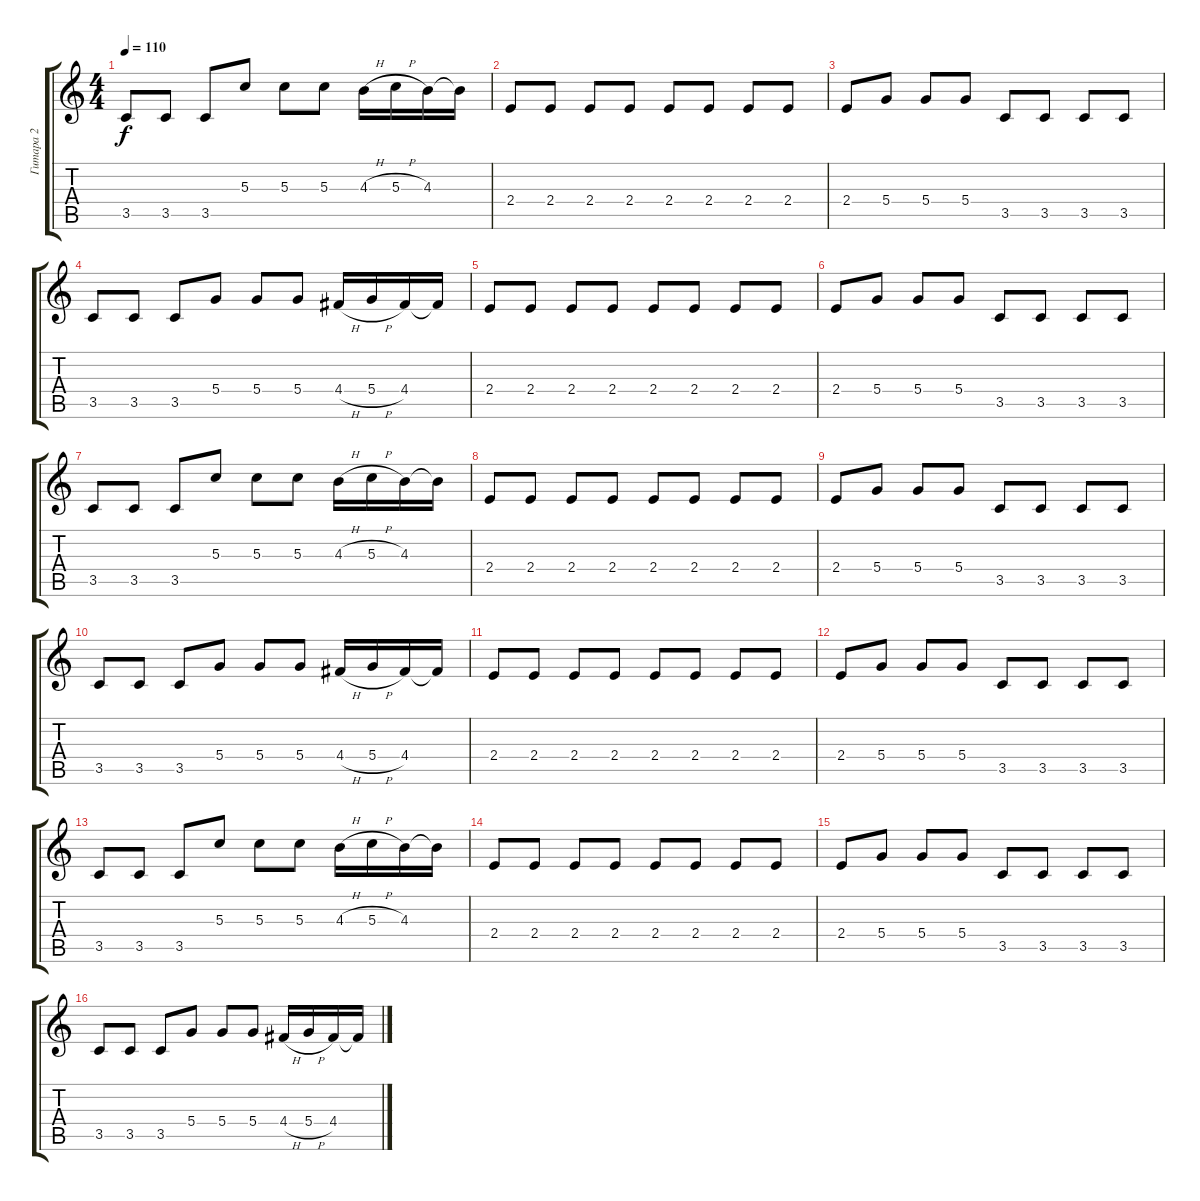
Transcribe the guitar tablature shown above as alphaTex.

\track ("Гитара 2" "Гитара 2") {instrument electricguitarmuted}
\staff {score tabs}
\tuning (E4 B3 G3 D3 A2 E2) {hide}
\ts (4 4)
\tempo 110
\clef g2
\ks c
3.5.8{dy f} 3.5.8 3.5.8 5.3.8 5.3.8 5.3.8 4.3{h}.16 5.3{h}.16 4.3.16 4.3{t}.16 |
2.4.8 2.4.8 2.4.8 2.4.8 2.4.8 2.4.8 2.4.8 2.4.8 |
2.4.8 5.4.8 5.4.8 5.4.8 3.5.8 3.5.8 3.5.8 3.5.8 |
3.5.8 3.5.8 3.5.8 5.4.8 5.4.8 5.4.8 4.4{h}.16 5.4{h}.16 4.4.16 4.4{t}.16 |
2.4.8 2.4.8 2.4.8 2.4.8 2.4.8 2.4.8 2.4.8 2.4.8 |
2.4.8 5.4.8 5.4.8 5.4.8 3.5.8 3.5.8 3.5.8 3.5.8 |
3.5.8 3.5.8 3.5.8 5.3.8 5.3.8 5.3.8 4.3{h}.16 5.3{h}.16 4.3.16 4.3{t}.16 |
2.4.8 2.4.8 2.4.8 2.4.8 2.4.8 2.4.8 2.4.8 2.4.8 |
2.4.8 5.4.8 5.4.8 5.4.8 3.5.8 3.5.8 3.5.8 3.5.8 |
3.5.8 3.5.8 3.5.8 5.4.8 5.4.8 5.4.8 4.4{h}.16 5.4{h}.16 4.4.16 4.4{t}.16 |
2.4.8 2.4.8 2.4.8 2.4.8 2.4.8 2.4.8 2.4.8 2.4.8 |
2.4.8 5.4.8 5.4.8 5.4.8 3.5.8 3.5.8 3.5.8 3.5.8 |
3.5.8 3.5.8 3.5.8 5.3.8 5.3.8 5.3.8 4.3{h}.16 5.3{h}.16 4.3.16 4.3{t}.16 |
2.4.8 2.4.8 2.4.8 2.4.8 2.4.8 2.4.8 2.4.8 2.4.8 |
2.4.8 5.4.8 5.4.8 5.4.8 3.5.8 3.5.8 3.5.8 3.5.8 |
3.5.8 3.5.8 3.5.8 5.4.8 5.4.8 5.4.8 4.4{h}.16 5.4{h}.16 4.4.16 4.4{t}.16
